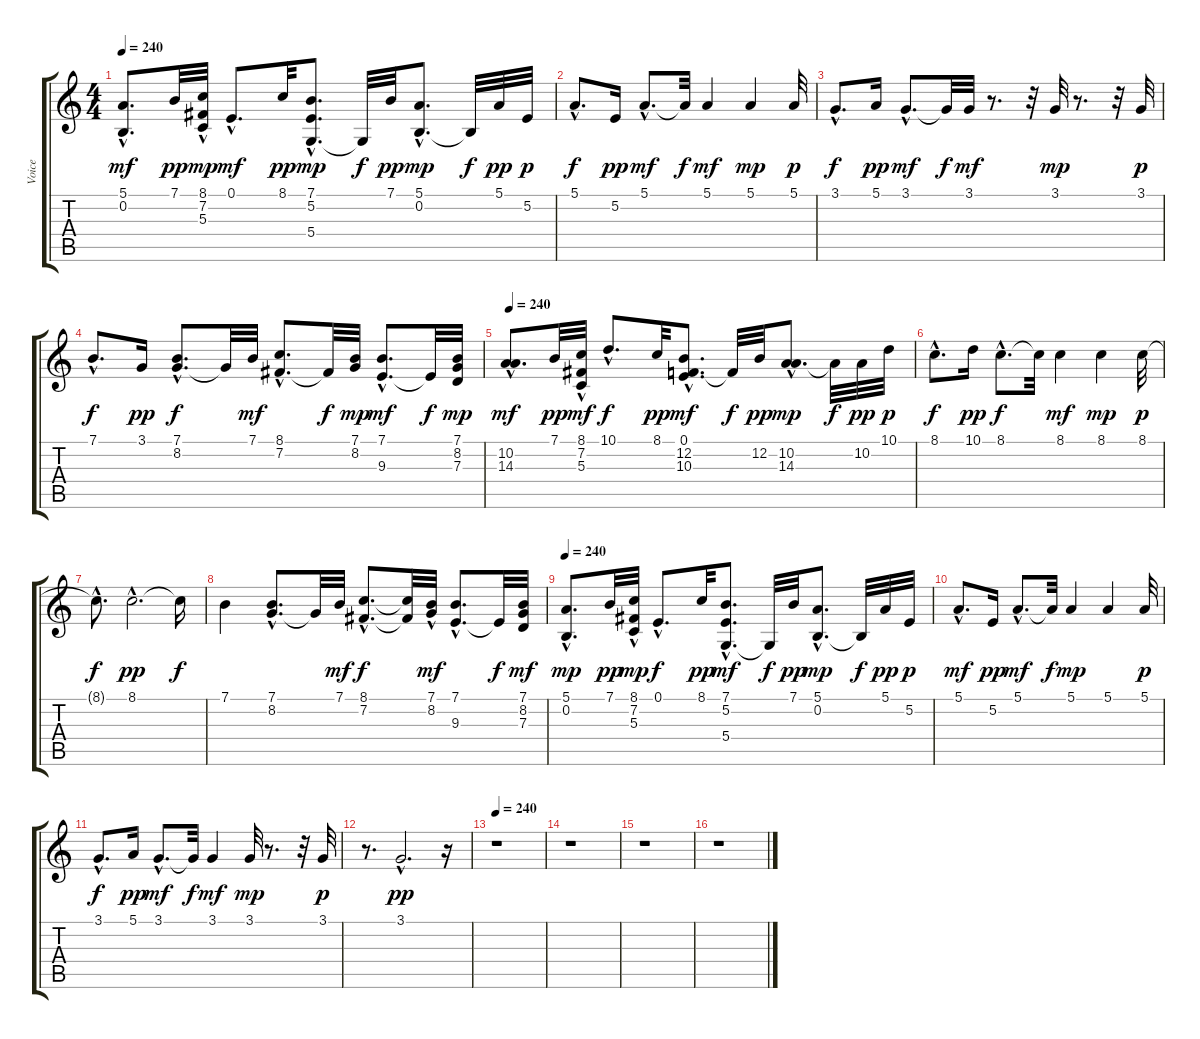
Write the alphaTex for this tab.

\track ("Voice" "Voice") {instrument lead4chiff}
\staff {score tabs}
\tuning (E4 B3 G3 D3 A2 E2) {hide}
\ts (4 4)
\tempo 240
\clef g2
\ks c
(5.1 0.2{hac}).8{d dy mf} 7.1.32{dy pp} (8.1 7.2{hac} 5.3).32{dy mp} 0.1{hac}.8{d dy mf} 8.1.32{dy pp} (7.1 5.2 5.4{hac}).8{d dy mp} 5.4{t}.32{dy f} 7.1.32{dy pp} (5.1 0.2{hac}).8{d dy mp} 0.2{t}.32{dy f} 5.1.32{dy pp} 5.2.32{dy p} |
5.1{hac}.8{d dy f} 5.2.16{dy pp} 5.1{hac}.8{d dy mf} 5.1{t}.32{dy f} 5.1.4{dy mf} 5.1.4{dy mp} 5.1.32{dy p} |
3.1{hac}.8{d dy f} 5.1.16{dy pp} 3.1{hac}.8{d dy mf} 3.1{t}.32{dy f} 3.1.32{dy mf} r.8{d} r.32 3.1.32{dy mp} r.8{d} r.32 3.1.32{dy p} |
7.1{hac}.8{d dy f} 3.1.16{dy pp} (7.1 8.2{hac}).8{d dy f} 8.2{t}.32 7.1.32{dy mf} (8.1 7.2{hac}).8{d} 7.2{t}.32{dy f} (7.1 8.2).32{dy mp} (7.1 9.3{hac}).8{d dy mf} 9.3{t}.32{dy f} (7.1 8.2 7.3).32{dy mp} |
\tempo 240
(10.2 14.3{hac}).8{d dy mf} 7.1.32{dy pp} (8.1 7.2{hac} 5.3).32{dy mf} 10.1{hac}.8{d dy f} 8.1.32{dy pp} (0.1 12.2 10.3{hac}).8{d dy mf} 10.3{t}.32{dy f} 12.2.32{dy pp} (10.2 14.3{hac}).8{d dy mp} 14.3{t}.32{dy f} 10.2.32{dy pp} 10.1.32{dy p} |
8.1{hac}.8{d dy f} 10.1.16{dy pp} 8.1{hac}.8{d dy f} 8.1{t}.32 8.1.4{dy mf} 8.1.4{dy mp} 8.1.32{dy p} |
8.1{hac t}.8{d dy f} 8.1{hac}.2{d dy pp} 8.1{t}.16{dy f} |
7.1.4 (7.1 8.2{hac}).8{d} 8.2{t}.32 7.1.32{dy mf} (8.1{hac} 7.2{hac}).8{d dy f} (8.1{t} 7.2{t}).32 (7.1 8.2{hac}).32{dy mf} (7.1 9.3{hac}).8{d} 9.3{t}.32{dy f} (7.1 8.2 7.3).32{dy mf} |
\tempo 240
(5.1 0.2{hac}).8{d dy mp} 7.1.32{dy pp} (8.1 7.2{hac} 5.3).32{dy mp} 0.1{hac}.8{d dy f} 8.1.32{dy pp} (7.1 5.2 5.4{hac}).8{d dy mf} 5.4{t}.32{dy f} 7.1.32{dy pp} (5.1 0.2{hac}).8{d dy mp} 0.2{t}.32{dy f} 5.1.32{dy pp} 5.2.32{dy p} |
5.1{hac}.8{d dy mf} 5.2.16{dy pp} 5.1{hac}.8{d dy mf} 5.1{t}.32{dy f} 5.1.4{dy mp} 5.1.4 5.1.32{dy p} |
3.1{hac}.8{d dy f} 5.1.16{dy pp} 3.1{hac}.8{d dy mf} 3.1{t}.32{dy f} 3.1.4{dy mf} 3.1.32{dy mp} r.8{d} r.32 3.1.32{dy p} |
r.8{d} 3.1{hac}.2{d dy pp} r.16 |
\tempo 240
r.1 |
r.1 |
r.1 |
r.1
